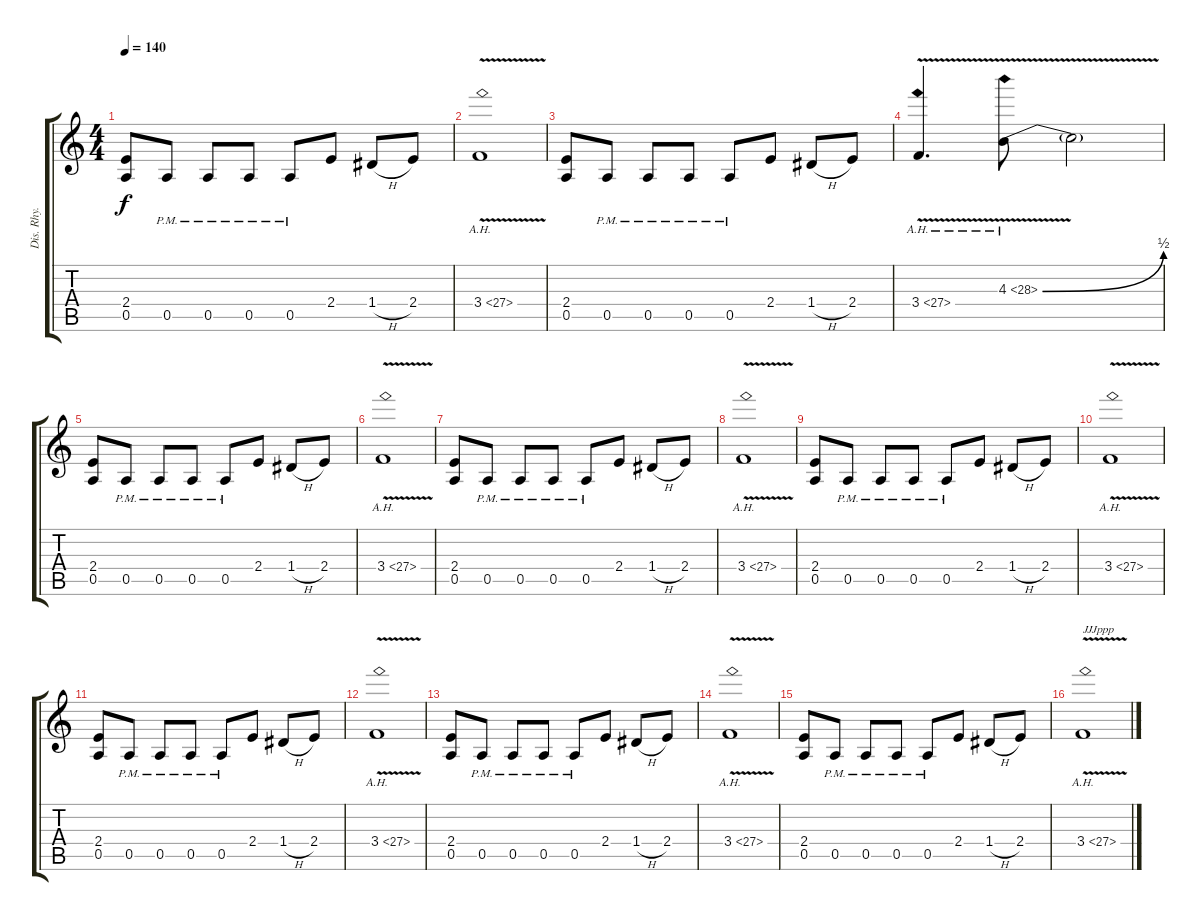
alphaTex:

\track ("Dis. Rhy." "Dis. Rhy.") {instrument distortionguitar}
\staff {score tabs}
\tuning (E4 B3 G3 D3 A2 E2) {hide}
\ts (4 4)
\tempo 140
\clef g2
\ks c
(2.4 0.5).8{dy f} 0.5{pm}.8 0.5{pm}.8 0.5{pm}.8 0.5{pm}.8 2.4.8 1.4{h}.8 2.4.8 |
3.4{ah 24 v}.1 |
(2.4 0.5).8 0.5{pm}.8 0.5{pm}.8 0.5{pm}.8 0.5{pm}.8 2.4.8 1.4{h}.8 2.4.8 |
3.4{ah 24 v}.4{d} 4.3{be (bend 0 0 60 2) ah 24 v}.8 4.3{t}.2 |
(2.4 0.5).8 0.5{pm}.8 0.5{pm}.8 0.5{pm}.8 0.5{pm}.8 2.4.8 1.4{h}.8 2.4.8 |
3.4{ah 24 v}.1 |
(2.4 0.5).8 0.5{pm}.8 0.5{pm}.8 0.5{pm}.8 0.5{pm}.8 2.4.8 1.4{h}.8 2.4.8 |
3.4{ah 24 v}.1 |
(2.4 0.5).8 0.5{pm}.8 0.5{pm}.8 0.5{pm}.8 0.5{pm}.8 2.4.8 1.4{h}.8 2.4.8 |
3.4{ah 24 v}.1 |
(2.4 0.5).8 0.5{pm}.8 0.5{pm}.8 0.5{pm}.8 0.5{pm}.8 2.4.8 1.4{h}.8 2.4.8 |
3.4{ah 24 v}.1 |
(2.4 0.5).8 0.5{pm}.8 0.5{pm}.8 0.5{pm}.8 0.5{pm}.8 2.4.8 1.4{h}.8 2.4.8 |
3.4{ah 24 v}.1 |
(2.4 0.5).8 0.5{pm}.8 0.5{pm}.8 0.5{pm}.8 0.5{pm}.8 2.4.8 1.4{h}.8 2.4.8 |
3.4{ah 24 v}.1{txt "JJJppp"}
